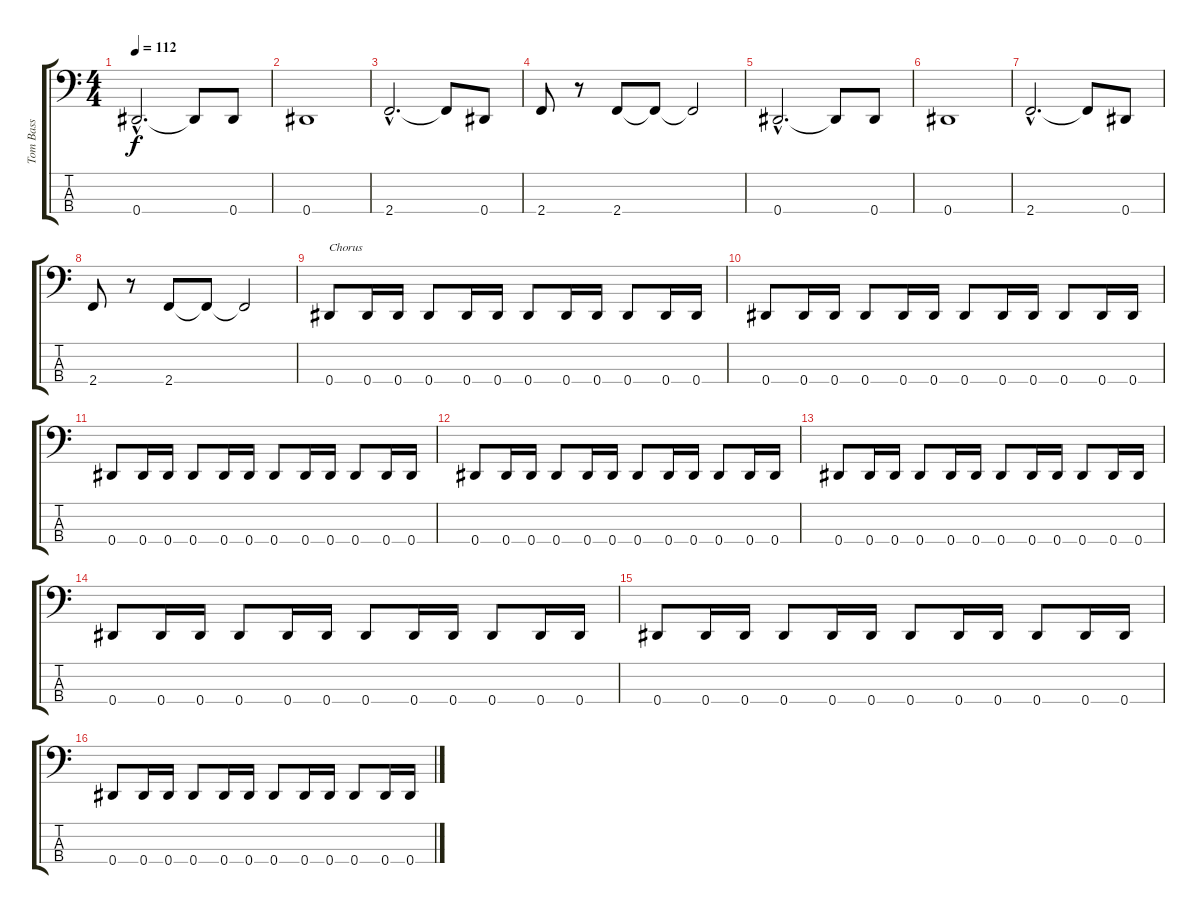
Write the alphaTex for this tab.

\track ("Tom Bass" "Tom Bass") {instrument slapbass2}
\staff {score tabs}
\tuning (Gb2 Db2 Ab1 Eb1) {hide}
\ts (4 4)
\tempo 112
\clef f4
\ks c
0.4{hac}.2{d dy f} 0.4{t}.8 0.4.8 |
0.4.1 |
2.4{hac}.2{d} 2.4{t}.8 0.4.8 |
2.4.8 r.8 2.4.8 2.4{t}.8 2.4{t}.2 |
0.4{hac}.2{d} 0.4{t}.8 0.4.8 |
0.4.1 |
2.4{hac}.2{d} 2.4{t}.8 0.4.8 |
2.4.8 r.8 2.4.8 2.4{t}.8 2.4{t}.2 |
0.4.8{txt "Chorus"} 0.4.16 0.4.16 0.4.8 0.4.16 0.4.16 0.4.8 0.4.16 0.4.16 0.4.8 0.4.16 0.4.16 |
0.4.8 0.4.16 0.4.16 0.4.8 0.4.16 0.4.16 0.4.8 0.4.16 0.4.16 0.4.8 0.4.16 0.4.16 |
0.4.8 0.4.16 0.4.16 0.4.8 0.4.16 0.4.16 0.4.8 0.4.16 0.4.16 0.4.8 0.4.16 0.4.16 |
0.4.8 0.4.16 0.4.16 0.4.8 0.4.16 0.4.16 0.4.8 0.4.16 0.4.16 0.4.8 0.4.16 0.4.16 |
0.4.8 0.4.16 0.4.16 0.4.8 0.4.16 0.4.16 0.4.8 0.4.16 0.4.16 0.4.8 0.4.16 0.4.16 |
0.4.8 0.4.16 0.4.16 0.4.8 0.4.16 0.4.16 0.4.8 0.4.16 0.4.16 0.4.8 0.4.16 0.4.16 |
0.4.8 0.4.16 0.4.16 0.4.8 0.4.16 0.4.16 0.4.8 0.4.16 0.4.16 0.4.8 0.4.16 0.4.16 |
0.4.8 0.4.16 0.4.16 0.4.8 0.4.16 0.4.16 0.4.8 0.4.16 0.4.16 0.4.8 0.4.16 0.4.16
